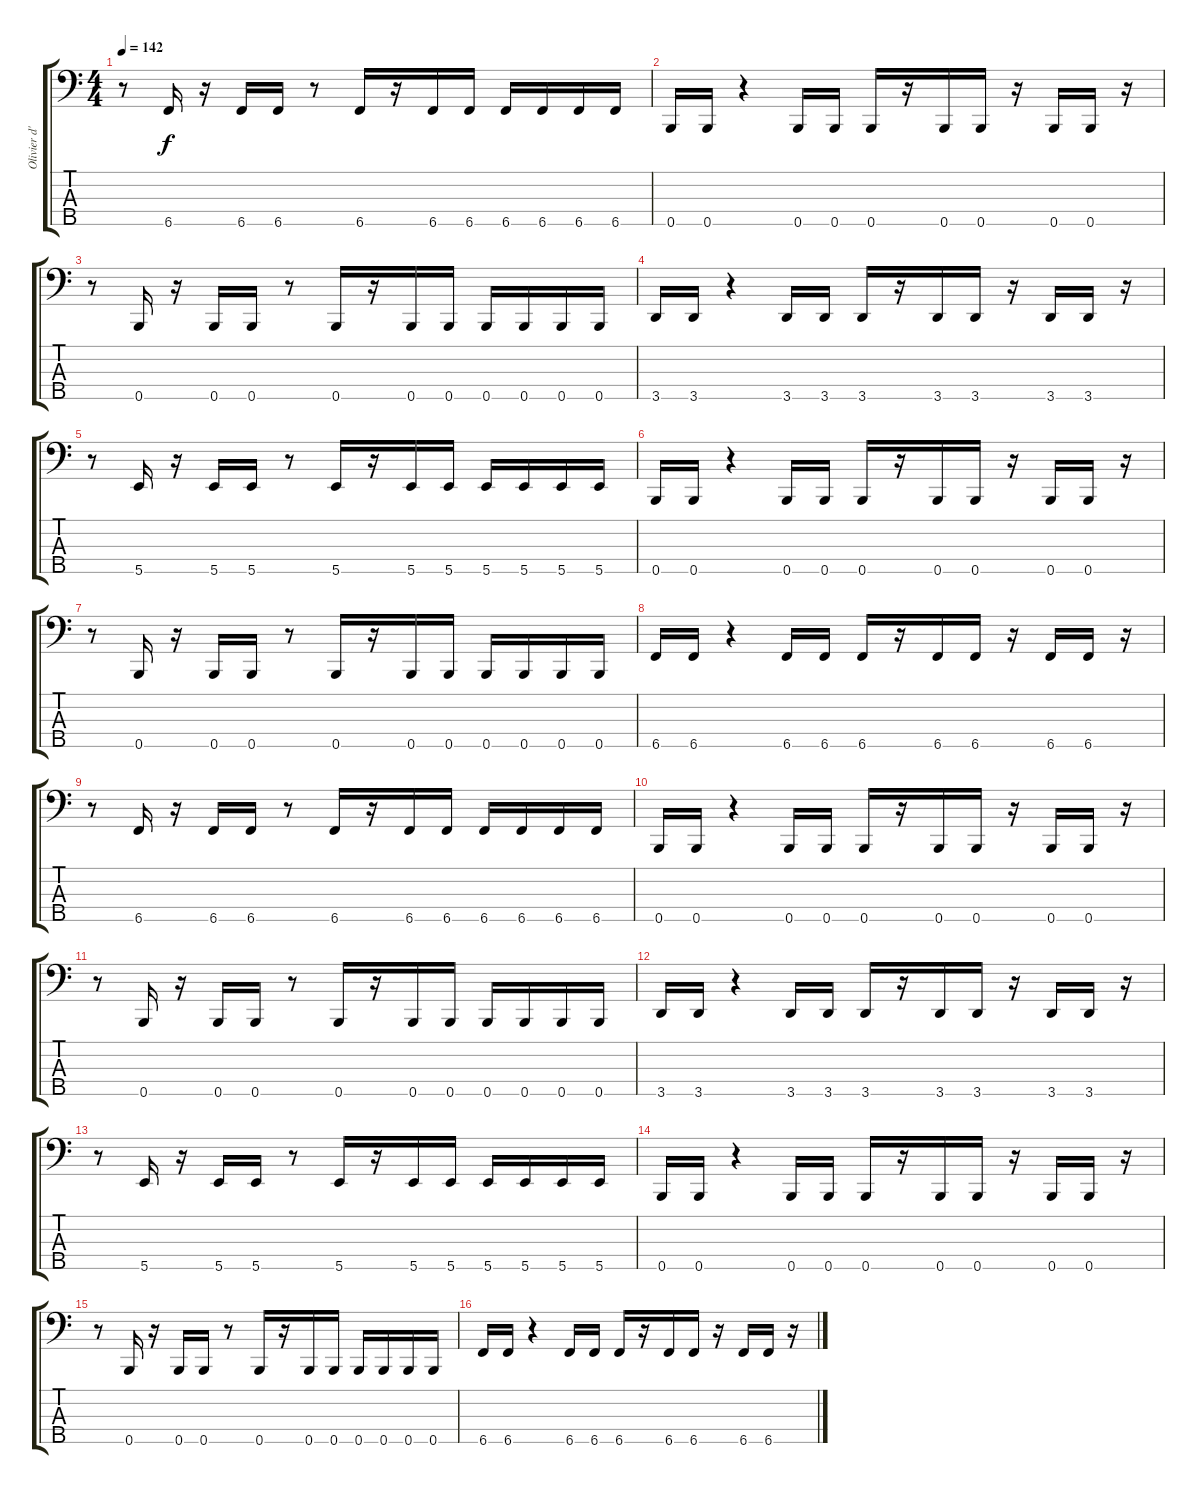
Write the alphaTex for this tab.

\track ("Olivier d'Aries (Bass)" "Olivier d'") {instrument electricbassfinger}
\staff {score tabs}
\tuning (G2 D2 A1 E1 B0) {hide}
\ts (4 4)
\tempo 142
\clef f4
\ks c
r.8{dy f} 6.5.16 r.16 6.5.16 6.5.16 r.8 6.5.16 r.16 6.5.16 6.5.16 6.5.16 6.5.16 6.5.16 6.5.16 |
0.5.16 0.5.16 r.4 0.5.16 0.5.16 0.5.16 r.16 0.5.16 0.5.16 r.16 0.5.16 0.5.16 r.16 |
r.8 0.5.16 r.16 0.5.16 0.5.16 r.8 0.5.16 r.16 0.5.16 0.5.16 0.5.16 0.5.16 0.5.16 0.5.16 |
3.5.16 3.5.16 r.4 3.5.16 3.5.16 3.5.16 r.16 3.5.16 3.5.16 r.16 3.5.16 3.5.16 r.16 |
r.8 5.5.16 r.16 5.5.16 5.5.16 r.8 5.5.16 r.16 5.5.16 5.5.16 5.5.16 5.5.16 5.5.16 5.5.16 |
0.5.16 0.5.16 r.4 0.5.16 0.5.16 0.5.16 r.16 0.5.16 0.5.16 r.16 0.5.16 0.5.16 r.16 |
r.8 0.5.16 r.16 0.5.16 0.5.16 r.8 0.5.16 r.16 0.5.16 0.5.16 0.5.16 0.5.16 0.5.16 0.5.16 |
6.5.16 6.5.16 r.4 6.5.16 6.5.16 6.5.16 r.16 6.5.16 6.5.16 r.16 6.5.16 6.5.16 r.16 |
r.8 6.5.16 r.16 6.5.16 6.5.16 r.8 6.5.16 r.16 6.5.16 6.5.16 6.5.16 6.5.16 6.5.16 6.5.16 |
0.5.16 0.5.16 r.4 0.5.16 0.5.16 0.5.16 r.16 0.5.16 0.5.16 r.16 0.5.16 0.5.16 r.16 |
r.8 0.5.16 r.16 0.5.16 0.5.16 r.8 0.5.16 r.16 0.5.16 0.5.16 0.5.16 0.5.16 0.5.16 0.5.16 |
3.5.16 3.5.16 r.4 3.5.16 3.5.16 3.5.16 r.16 3.5.16 3.5.16 r.16 3.5.16 3.5.16 r.16 |
r.8 5.5.16 r.16 5.5.16 5.5.16 r.8 5.5.16 r.16 5.5.16 5.5.16 5.5.16 5.5.16 5.5.16 5.5.16 |
0.5.16 0.5.16 r.4 0.5.16 0.5.16 0.5.16 r.16 0.5.16 0.5.16 r.16 0.5.16 0.5.16 r.16 |
r.8 0.5.16 r.16 0.5.16 0.5.16 r.8 0.5.16 r.16 0.5.16 0.5.16 0.5.16 0.5.16 0.5.16 0.5.16 |
6.5.16 6.5.16 r.4 6.5.16 6.5.16 6.5.16 r.16 6.5.16 6.5.16 r.16 6.5.16 6.5.16 r.16
